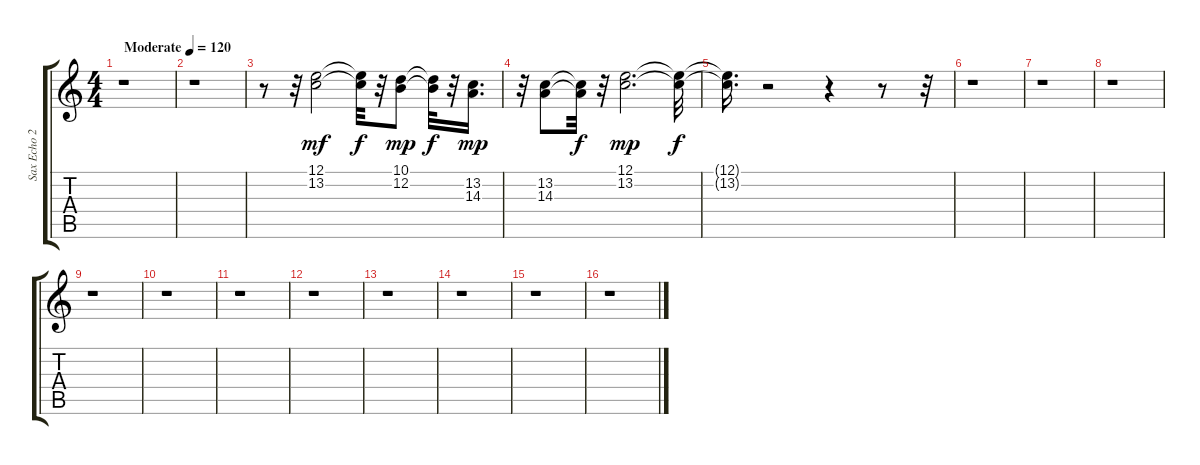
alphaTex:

\track ("Sax Echo 2" "Sax Echo 2") {instrument altosax}
\staff {score tabs}
\tuning (E4 B3 G3 D3 A2 E2) {hide}
\ts (4 4)
\tempo (120 "Moderate")
\clef g2
\ks c
r.1{dy mf instrument altosax} |
r.1 |
r.8 r.32 (12.1 13.2).2 (12.1{t} 13.2{t}).32{dy f} r.32 (10.1 12.2).8{dy mp} (10.1{t} 12.2{t}).32{dy f} r.32 (13.2 14.3).16{d dy mp} |
r.32 (13.2 14.3).8 (13.2{t} 14.3{t}).32{dy f} r.32 (12.1 13.2).2{d dy mp} (12.1{t} 13.2{t}).32{dy f} |
(12.1{t} 13.2{t}).16{d} r.2 r.4 r.8 r.32 |
r.1 |
r.1 |
r.1 |
r.1 |
r.1 |
r.1 |
r.1 |
r.1 |
r.1 |
r.1 |
r.1
